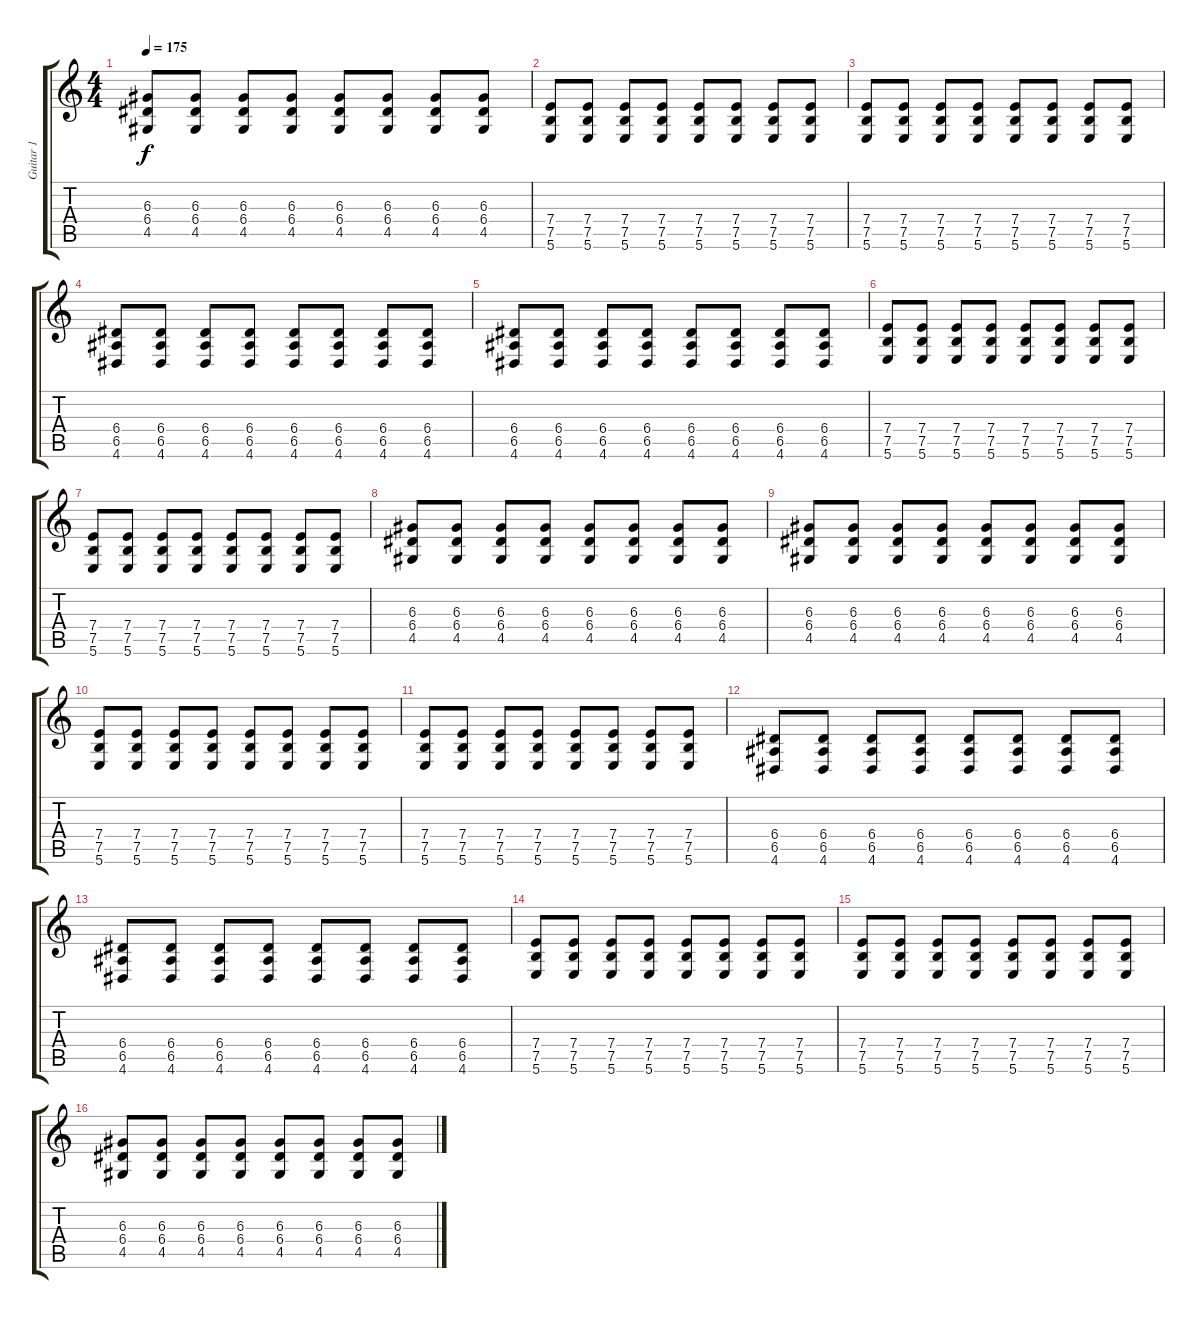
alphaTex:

\track ("Guitar 1" "Guitar 1") {instrument overdrivenguitar}
\staff {score tabs}
\tuning (B3 Gb3 D3 A2 E2 B1) {hide}
\ts (4 4)
\tempo 175
\clef g2
\ks c
(6.3 6.4 4.5).8{dy f} (6.3 6.4 4.5).8 (6.3 6.4 4.5).8 (6.3 6.4 4.5).8 (6.3 6.4 4.5).8 (6.3 6.4 4.5).8 (6.3 6.4 4.5).8 (6.3 6.4 4.5).8 |
(7.4 7.5 5.6).8 (7.4 7.5 5.6).8 (7.4 7.5 5.6).8 (7.4 7.5 5.6).8 (7.4 7.5 5.6).8 (7.4 7.5 5.6).8 (7.4 7.5 5.6).8 (7.4 7.5 5.6).8 |
(7.4 7.5 5.6).8 (7.4 7.5 5.6).8 (7.4 7.5 5.6).8 (7.4 7.5 5.6).8 (7.4 7.5 5.6).8 (7.4 7.5 5.6).8 (7.4 7.5 5.6).8 (7.4 7.5 5.6).8 |
(6.4 6.5 4.6).8 (6.4 6.5 4.6).8 (6.4 6.5 4.6).8 (6.4 6.5 4.6).8 (6.4 6.5 4.6).8 (6.4 6.5 4.6).8 (6.4 6.5 4.6).8 (6.4 6.5 4.6).8 |
(6.4 6.5 4.6).8 (6.4 6.5 4.6).8 (6.4 6.5 4.6).8 (6.4 6.5 4.6).8 (6.4 6.5 4.6).8 (6.4 6.5 4.6).8 (6.4 6.5 4.6).8 (6.4 6.5 4.6).8 |
(7.4 7.5 5.6).8 (7.4 7.5 5.6).8 (7.4 7.5 5.6).8 (7.4 7.5 5.6).8 (7.4 7.5 5.6).8 (7.4 7.5 5.6).8 (7.4 7.5 5.6).8 (7.4 7.5 5.6).8 |
(7.4 7.5 5.6).8 (7.4 7.5 5.6).8 (7.4 7.5 5.6).8 (7.4 7.5 5.6).8 (7.4 7.5 5.6).8 (7.4 7.5 5.6).8 (7.4 7.5 5.6).8 (7.4 7.5 5.6).8 |
(6.3 6.4 4.5).8 (6.3 6.4 4.5).8 (6.3 6.4 4.5).8 (6.3 6.4 4.5).8 (6.3 6.4 4.5).8 (6.3 6.4 4.5).8 (6.3 6.4 4.5).8 (6.3 6.4 4.5).8 |
(6.3 6.4 4.5).8 (6.3 6.4 4.5).8 (6.3 6.4 4.5).8 (6.3 6.4 4.5).8 (6.3 6.4 4.5).8 (6.3 6.4 4.5).8 (6.3 6.4 4.5).8 (6.3 6.4 4.5).8 |
(7.4 7.5 5.6).8 (7.4 7.5 5.6).8 (7.4 7.5 5.6).8 (7.4 7.5 5.6).8 (7.4 7.5 5.6).8 (7.4 7.5 5.6).8 (7.4 7.5 5.6).8 (7.4 7.5 5.6).8 |
(7.4 7.5 5.6).8 (7.4 7.5 5.6).8 (7.4 7.5 5.6).8 (7.4 7.5 5.6).8 (7.4 7.5 5.6).8 (7.4 7.5 5.6).8 (7.4 7.5 5.6).8 (7.4 7.5 5.6).8 |
(6.4 6.5 4.6).8 (6.4 6.5 4.6).8 (6.4 6.5 4.6).8 (6.4 6.5 4.6).8 (6.4 6.5 4.6).8 (6.4 6.5 4.6).8 (6.4 6.5 4.6).8 (6.4 6.5 4.6).8 |
(6.4 6.5 4.6).8 (6.4 6.5 4.6).8 (6.4 6.5 4.6).8 (6.4 6.5 4.6).8 (6.4 6.5 4.6).8 (6.4 6.5 4.6).8 (6.4 6.5 4.6).8 (6.4 6.5 4.6).8 |
(7.4 7.5 5.6).8 (7.4 7.5 5.6).8 (7.4 7.5 5.6).8 (7.4 7.5 5.6).8 (7.4 7.5 5.6).8 (7.4 7.5 5.6).8 (7.4 7.5 5.6).8 (7.4 7.5 5.6).8 |
(7.4 7.5 5.6).8 (7.4 7.5 5.6).8 (7.4 7.5 5.6).8 (7.4 7.5 5.6).8 (7.4 7.5 5.6).8 (7.4 7.5 5.6).8 (7.4 7.5 5.6).8 (7.4 7.5 5.6).8 |
(6.3 6.4 4.5).8 (6.3 6.4 4.5).8 (6.3 6.4 4.5).8 (6.3 6.4 4.5).8 (6.3 6.4 4.5).8 (6.3 6.4 4.5).8 (6.3 6.4 4.5).8 (6.3 6.4 4.5).8
